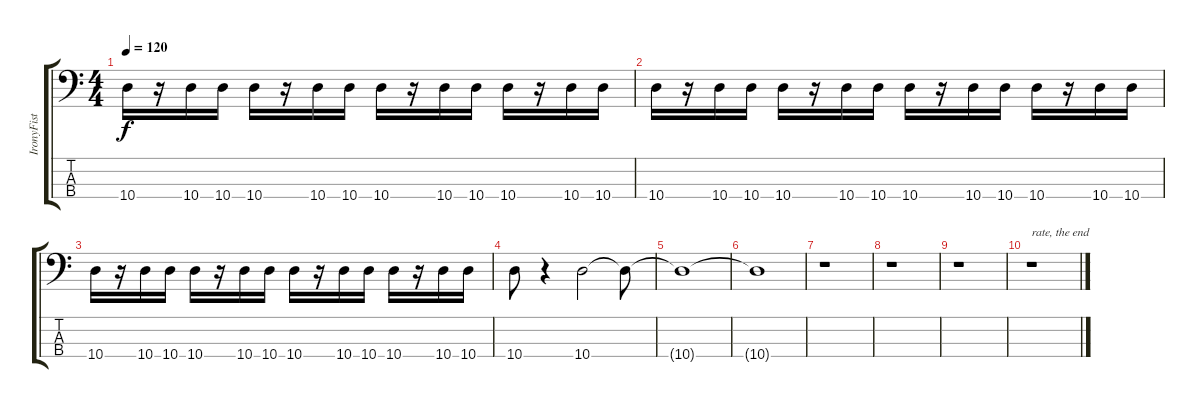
\track ("IronyFist" "IronyFist") {instrument electricbassfinger}
\staff {score tabs}
\tuning (G2 D2 A1 E1) {hide}
\ts (4 4)
\tempo 120
\clef f4
\ks c
10.4.16{dy f} r.16 10.4.16 10.4.16 10.4.16 r.16 10.4.16 10.4.16 10.4.16 r.16 10.4.16 10.4.16 10.4.16 r.16 10.4.16 10.4.16 |
10.4.16 r.16 10.4.16 10.4.16 10.4.16 r.16 10.4.16 10.4.16 10.4.16 r.16 10.4.16 10.4.16 10.4.16 r.16 10.4.16 10.4.16 |
10.4.16 r.16 10.4.16 10.4.16 10.4.16 r.16 10.4.16 10.4.16 10.4.16 r.16 10.4.16 10.4.16 10.4.16 r.16 10.4.16 10.4.16 |
10.4.8 r.4 10.4.2 10.4{t}.8 |
10.4{t}.1 |
10.4{t}.1 |
r.1 |
r.1 |
r.1 |
r.1{txt "rate, the end"}
